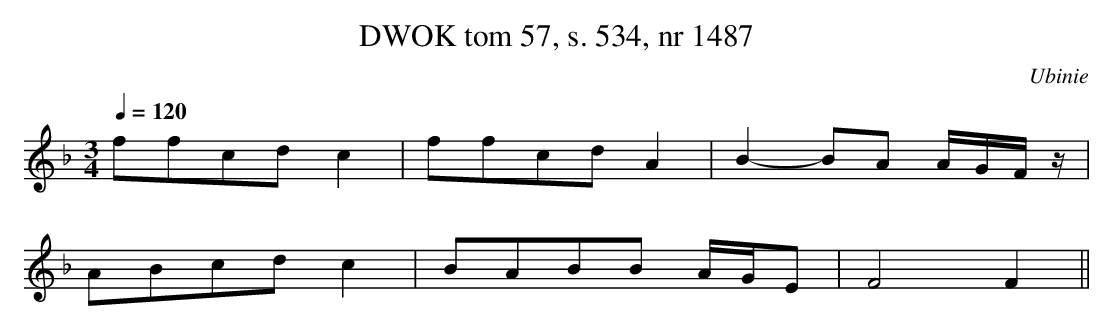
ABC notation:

X:1
T: DWOK tom 57, s. 534, nr 1487
O:Ubinie
Q:1/4=120
L:1/8
M:3/4
K:F
ffcdc2|ffcd A2|B2-BA A/2G/2F/2z/2|
ABcdc2|BABB A/2G/2E|F4 F2||
